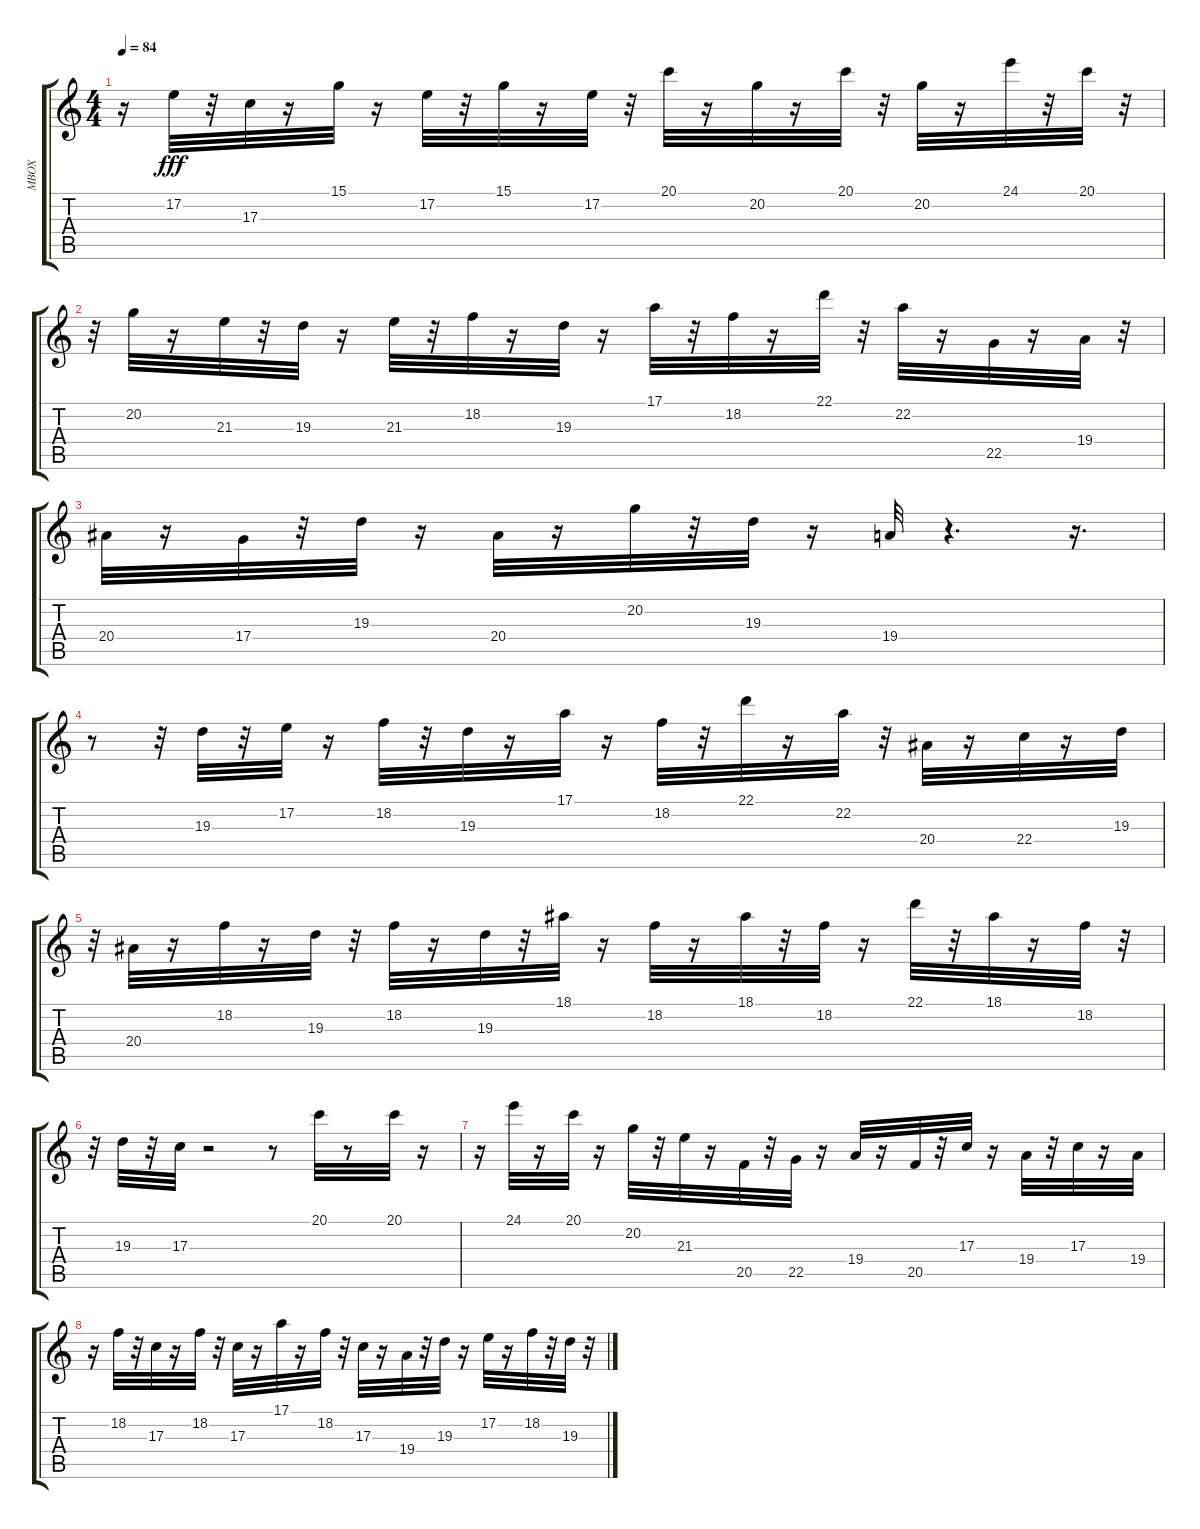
\track ("MBOX" "MBOX") {instrument musicbox}
\staff {score tabs}
\tuning (E4 B3 G3 D3 A2 E2) {hide}
\ts (4 4)
\tempo 84
\clef g2
\ks c
r.16{dy fff} 17.2.32 r.32 17.3.32 r.16 15.1.32 r.16 17.2.32 r.32 15.1.32 r.16 17.2.32 r.32 20.1.32 r.16 20.2.32 r.16 20.1.32 r.32 20.2.32 r.16 24.1.32 r.32 20.1.32 r.32 |
r.32 20.2.32 r.16 21.3.32 r.32 19.3.32 r.16 21.3.32 r.32 18.2.32 r.16 19.3.32 r.16 17.1.32 r.32 18.2.32 r.16 22.1.32 r.32 22.2.32 r.16 22.5.32 r.16 19.4.32 r.32 |
20.4.32 r.16 17.4.32 r.32 19.3.32 r.16 20.4.32 r.16 20.2.32 r.32 19.3.32 r.16 19.4.32 r.4{d} r.16{d} |
r.8 r.32 19.3.32 r.32 17.2.32 r.16 18.2.32 r.32 19.3.32 r.16 17.1.32 r.16 18.2.32 r.32 22.1.32 r.16 22.2.32 r.32 20.4.32 r.16 22.4.32 r.16 19.3.32 |
r.32 20.4.32 r.16 18.2.32 r.16 19.3.32 r.32 18.2.32 r.16 19.3.32 r.32 18.1.32 r.16 18.2.32 r.16 18.1.32 r.32 18.2.32 r.16 22.1.32 r.32 18.1.32 r.16 18.2.32 r.32 |
r.32 19.3.32 r.32 17.3.32 r.2 r.8 20.1.32 r.8 20.1.32 r.16 |
r.16 24.1.32 r.16 20.1.32 r.16 20.2.32 r.32 21.3.32 r.16 20.5.32 r.32 22.5.32 r.16 19.4.32 r.16 20.5.32 r.32 17.3.32 r.16 19.4.32 r.32 17.3.32 r.16 19.4.32 |
r.16 18.2.32 r.32 17.3.32 r.16 18.2.32 r.32 17.3.32 r.16 17.1.32 r.16 18.2.32 r.32 17.3.32 r.16 19.4.32 r.32 19.3.32 r.16 17.2.32 r.16 18.2.32 r.32 19.3.32 r.32
